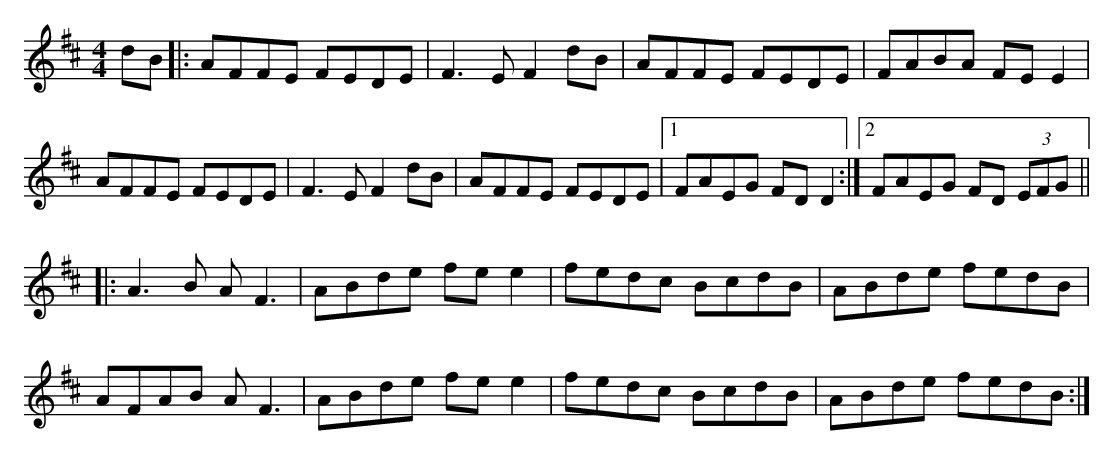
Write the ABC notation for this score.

X:1
M:4/4
K:D
dB|:AFFE FEDE|F3E F2 dB|AFFE FEDE|FABA FE E2|
AFFE FEDE|F3E F2 dB|AFFE FEDE|1 FAEG FD D2:|2 FAEG FD (3EFG||
|:A3B AF3|ABde fee2|fedc BcdB|ABde fedB|
AFAB AF3|ABde fee2|fedc BcdB|ABde fedB:|
